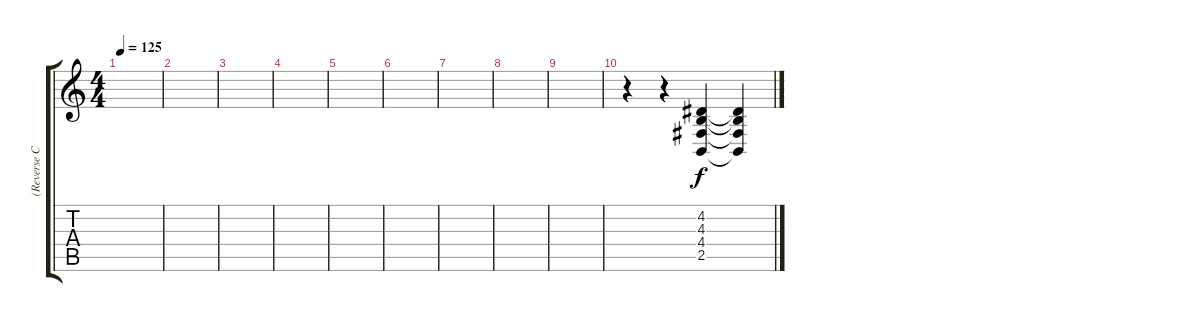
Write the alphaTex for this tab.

\track ("(Reverse Cymbal)" "(Reverse C") {instrument reversecymbal}
\staff {score tabs}
\tuning (E4 B3 G3 D3 A2 E2) {hide}
\ts (4 4)
\tempo 125
\clef g2
\ks c
|
|
|
|
|
|
|
|
|
r.4 r.4 (4.2 4.3 4.4 2.5).4 (4.2{t} 4.3{t} 4.4{t} 2.5{t}).4
